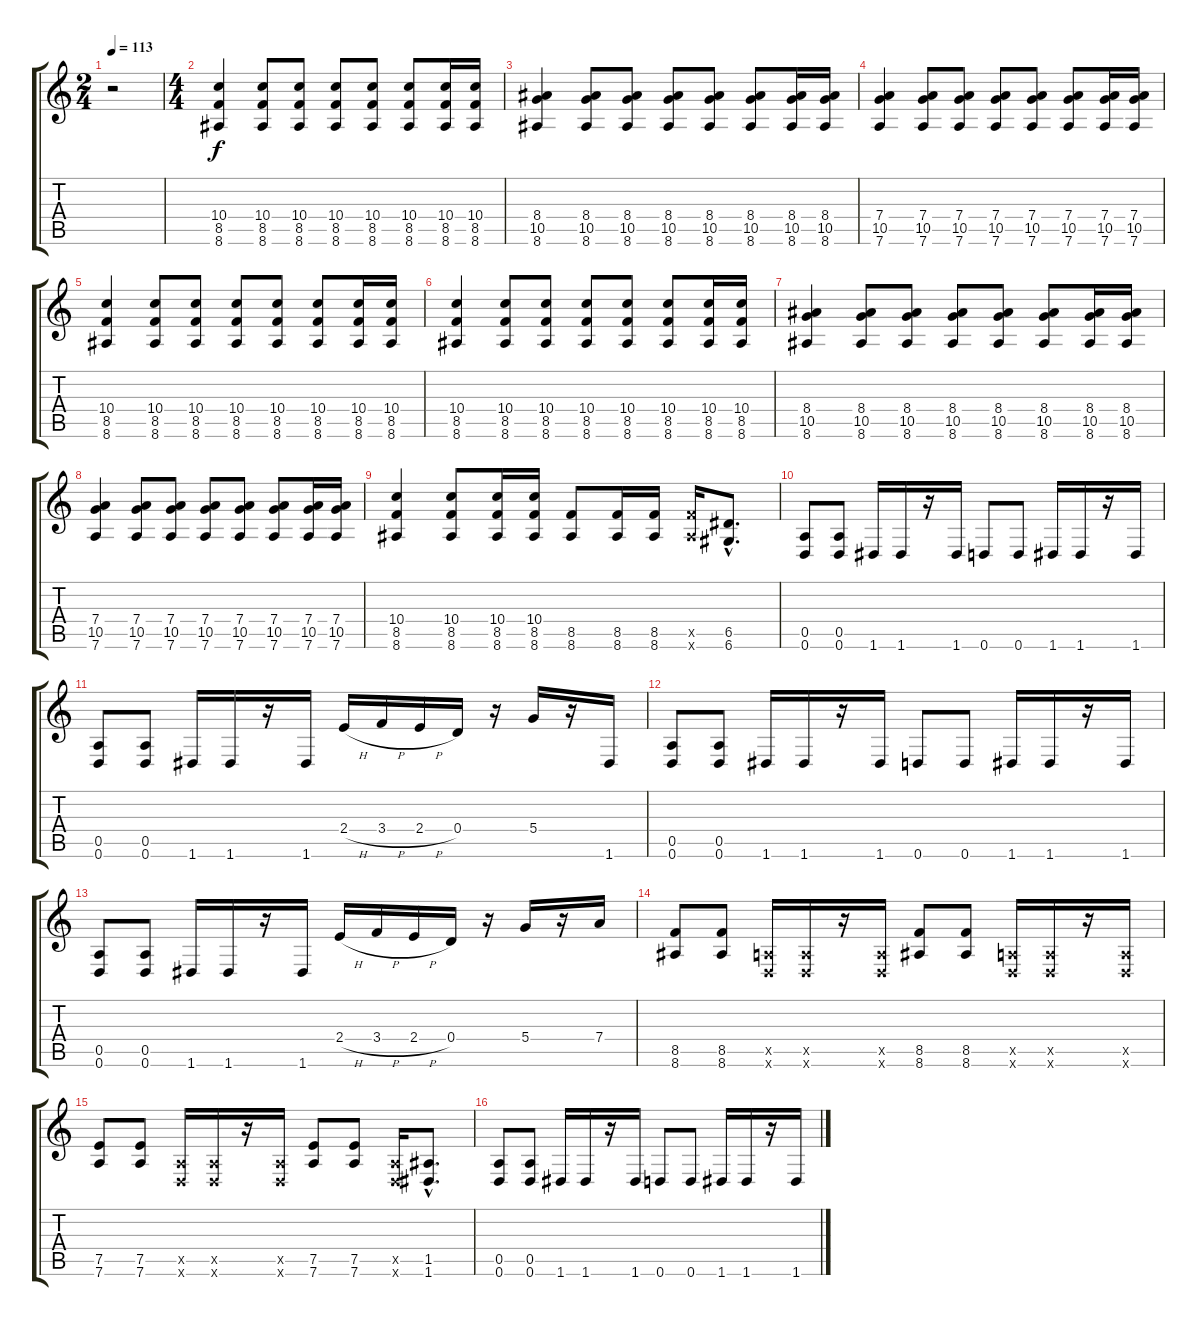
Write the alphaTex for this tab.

\track "" {instrument distortionguitar}
\staff {score tabs}
\tuning (E4 B3 G3 D3 A2 D2) {hide}
\ts (2 4)
\tempo 113
\clef g2
\ks c
r.2{dy f} |
\ts (4 4)
(10.4 8.5 8.6).4{instrument distortionguitar} (10.4 8.5 8.6).8 (10.4 8.5 8.6).8 (10.4 8.5 8.6).8 (10.4 8.5 8.6).8 (10.4 8.5 8.6).8 (10.4 8.5 8.6).16 (10.4 8.5 8.6).16 |
(8.4 10.5 8.6).4 (8.4 10.5 8.6).8 (8.4 10.5 8.6).8 (8.4 10.5 8.6).8 (8.4 10.5 8.6).8 (8.4 10.5 8.6).8 (8.4 10.5 8.6).16 (8.4 10.5 8.6).16 |
(7.4 10.5 7.6).4 (7.4 10.5 7.6).8 (7.4 10.5 7.6).8 (7.4 10.5 7.6).8 (7.4 10.5 7.6).8 (7.4 10.5 7.6).8 (7.4 10.5 7.6).16 (7.4 10.5 7.6).16 |
(10.4 8.5 8.6).4 (10.4 8.5 8.6).8 (10.4 8.5 8.6).8 (10.4 8.5 8.6).8 (10.4 8.5 8.6).8 (10.4 8.5 8.6).8 (10.4 8.5 8.6).16 (10.4 8.5 8.6).16 |
(10.4 8.5 8.6).4 (10.4 8.5 8.6).8 (10.4 8.5 8.6).8 (10.4 8.5 8.6).8 (10.4 8.5 8.6).8 (10.4 8.5 8.6).8 (10.4 8.5 8.6).16 (10.4 8.5 8.6).16 |
(8.4 10.5 8.6).4 (8.4 10.5 8.6).8 (8.4 10.5 8.6).8 (8.4 10.5 8.6).8 (8.4 10.5 8.6).8 (8.4 10.5 8.6).8 (8.4 10.5 8.6).16 (8.4 10.5 8.6).16 |
(7.4 10.5 7.6).4 (7.4 10.5 7.6).8 (7.4 10.5 7.6).8 (7.4 10.5 7.6).8 (7.4 10.5 7.6).8 (7.4 10.5 7.6).8 (7.4 10.5 7.6).16 (7.4 10.5 7.6).16 |
(10.4 8.5 8.6).4 (10.4 8.5 8.6).8 (10.4 8.5 8.6).16 (10.4 8.5 8.6).16 (8.5 8.6).8 (8.5 8.6).16 (8.5 8.6).16 (8.5{x} 8.6{x}).16 (6.5{hac} 6.6{hac}).8{d} |
(0.5 0.6).8 (0.5 0.6).8 1.6.16 1.6.16 r.16 1.6.16 0.6.8 0.6.8 1.6.16 1.6.16 r.16 1.6.16 |
(0.5 0.6).8 (0.5 0.6).8 1.6.16 1.6.16 r.16 1.6.16 2.4{h}.16 3.4{h}.16 2.4{h}.16 0.4.16 r.16 5.4.16 r.16 1.6.16 |
(0.5 0.6).8 (0.5 0.6).8 1.6.16 1.6.16 r.16 1.6.16 0.6.8 0.6.8 1.6.16 1.6.16 r.16 1.6.16 |
(0.5 0.6).8 (0.5 0.6).8 1.6.16 1.6.16 r.16 1.6.16 2.4{h}.16 3.4{h}.16 2.4{h}.16 0.4.16 r.16 5.4.16 r.16 7.4.16 |
(8.5 8.6).8 (8.5 8.6).8 (0.5{x} 0.6{x}).16 (0.5{x} 0.6{x}).16 r.16 (0.5{x} 0.6{x}).16 (8.5 8.6).8 (8.5 8.6).8 (0.5{x} 0.6{x}).16 (0.5{x} 0.6{x}).16 r.16 (0.5{x} 0.6{x}).16 |
(7.5 7.6).8 (7.5 7.6).8 (0.5{x} 0.6{x}).16 (0.5{x} 0.6{x}).16 r.16 (0.5{x} 0.6{x}).16 (7.5 7.6).8 (7.5 7.6).8 (0.5{x} 0.6{x}).16 (1.5{hac} 1.6{hac}).8{d} |
(0.5 0.6).8 (0.5 0.6).8 1.6.16 1.6.16 r.16 1.6.16 0.6.8 0.6.8 1.6.16 1.6.16 r.16 1.6.16
